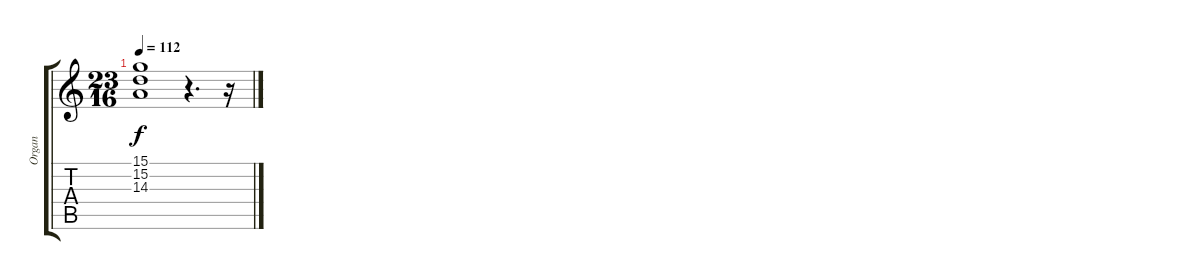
\track ("Organ" "Organ") {instrument churchorgan}
\staff {score tabs}
\tuning (E4 B3 G3 D3 A2 E2) {hide}
\ts (23 16)
\tempo 112
\clef g2
\ks c
(15.1{t} 15.2{t} 14.3{t}).1{dy f} r.4{d} r.16
